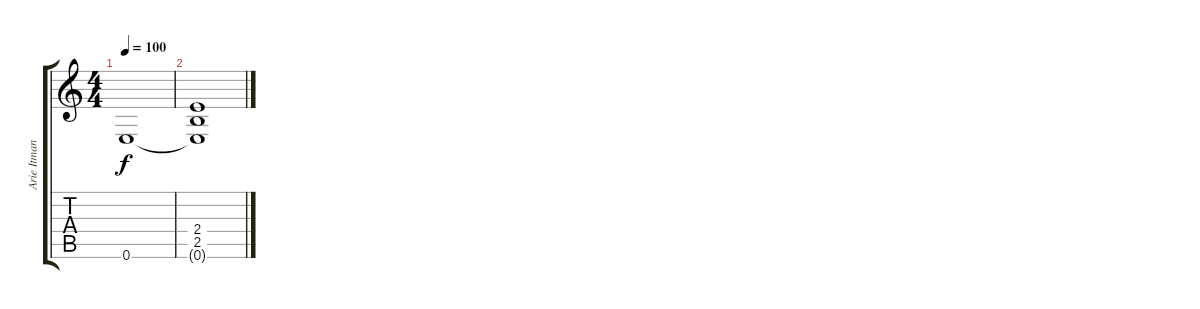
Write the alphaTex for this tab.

\track ("Arie Itman" "Arie Itman") {instrument distortionguitar}
\staff {score tabs}
\tuning (E4 B3 G3 D3 A2 E2) {hide}
\ts (4 4)
\tempo 100
\clef g2
\ks c
0.6{t}.1{dy f} |
(2.4{t} 2.5{t} 0.6{t}).1
